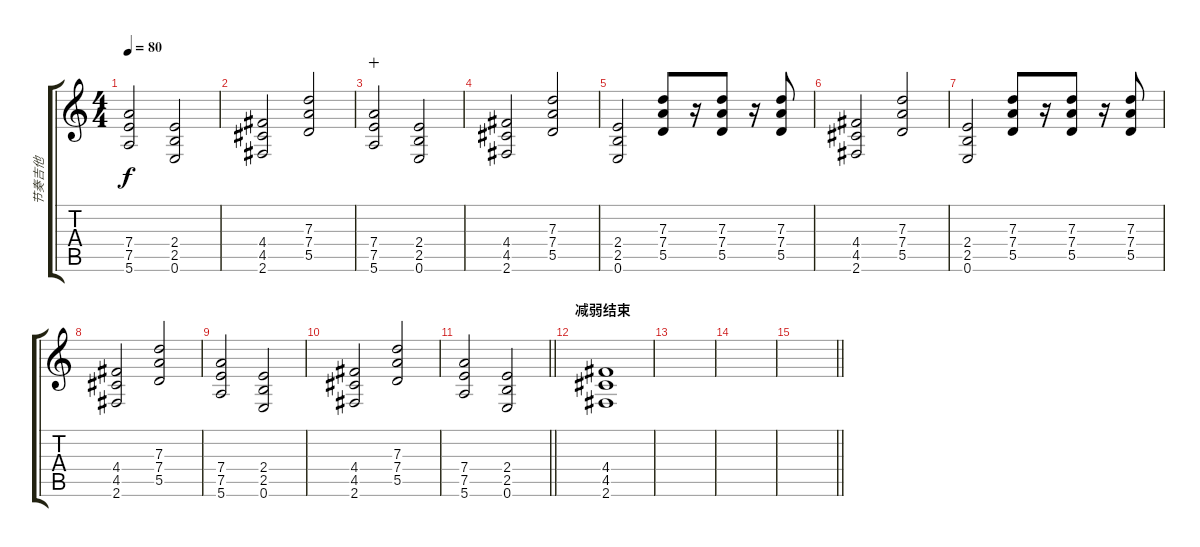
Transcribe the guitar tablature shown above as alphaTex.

\track ("节奏吉他" "节奏吉他") {instrument distortionguitar}
\staff {score tabs}
\tuning (E4 B3 G3 D3 A2 E2) {hide}
\ts (4 4)
\tempo 80
\clef g2
\ks c
(7.4 7.5 5.6).2{dy f} (2.4 2.5 0.6).2 |
(4.4 4.5 2.6).2 (7.3 7.4 5.5).2 |
(7.4 7.5 5.6).2{wahc} (2.4 2.5 0.6).2 |
(4.4 4.5 2.6).2 (7.3 7.4 5.5).2 |
(2.4 2.5 0.6).2 (7.3 7.4 5.5).8 r.16 (7.3 7.4 5.5).8 r.16 (7.3 7.4 5.5).8 |
(4.4 4.5 2.6).2{txt ""} (7.3 7.4 5.5).2 |
(2.4 2.5 0.6).2 (7.3 7.4 5.5).8 r.16 (7.3 7.4 5.5).8 r.16 (7.3 7.4 5.5).8 |
(4.4 4.5 2.6).2{instrument distortionguitar} (7.3 7.4 5.5).2 |
(7.4 7.5 5.6).2 (2.4 2.5 0.6).2 |
(4.4 4.5 2.6).2 (7.3 7.4 5.5).2 |
\barLineRight lightlight
(7.4 7.5 5.6).2 (2.4 2.5 0.6).2 |
\section ("" "减弱结束")
(4.4 4.5 2.6).1 |
|
|
\barLineRight lightlight
